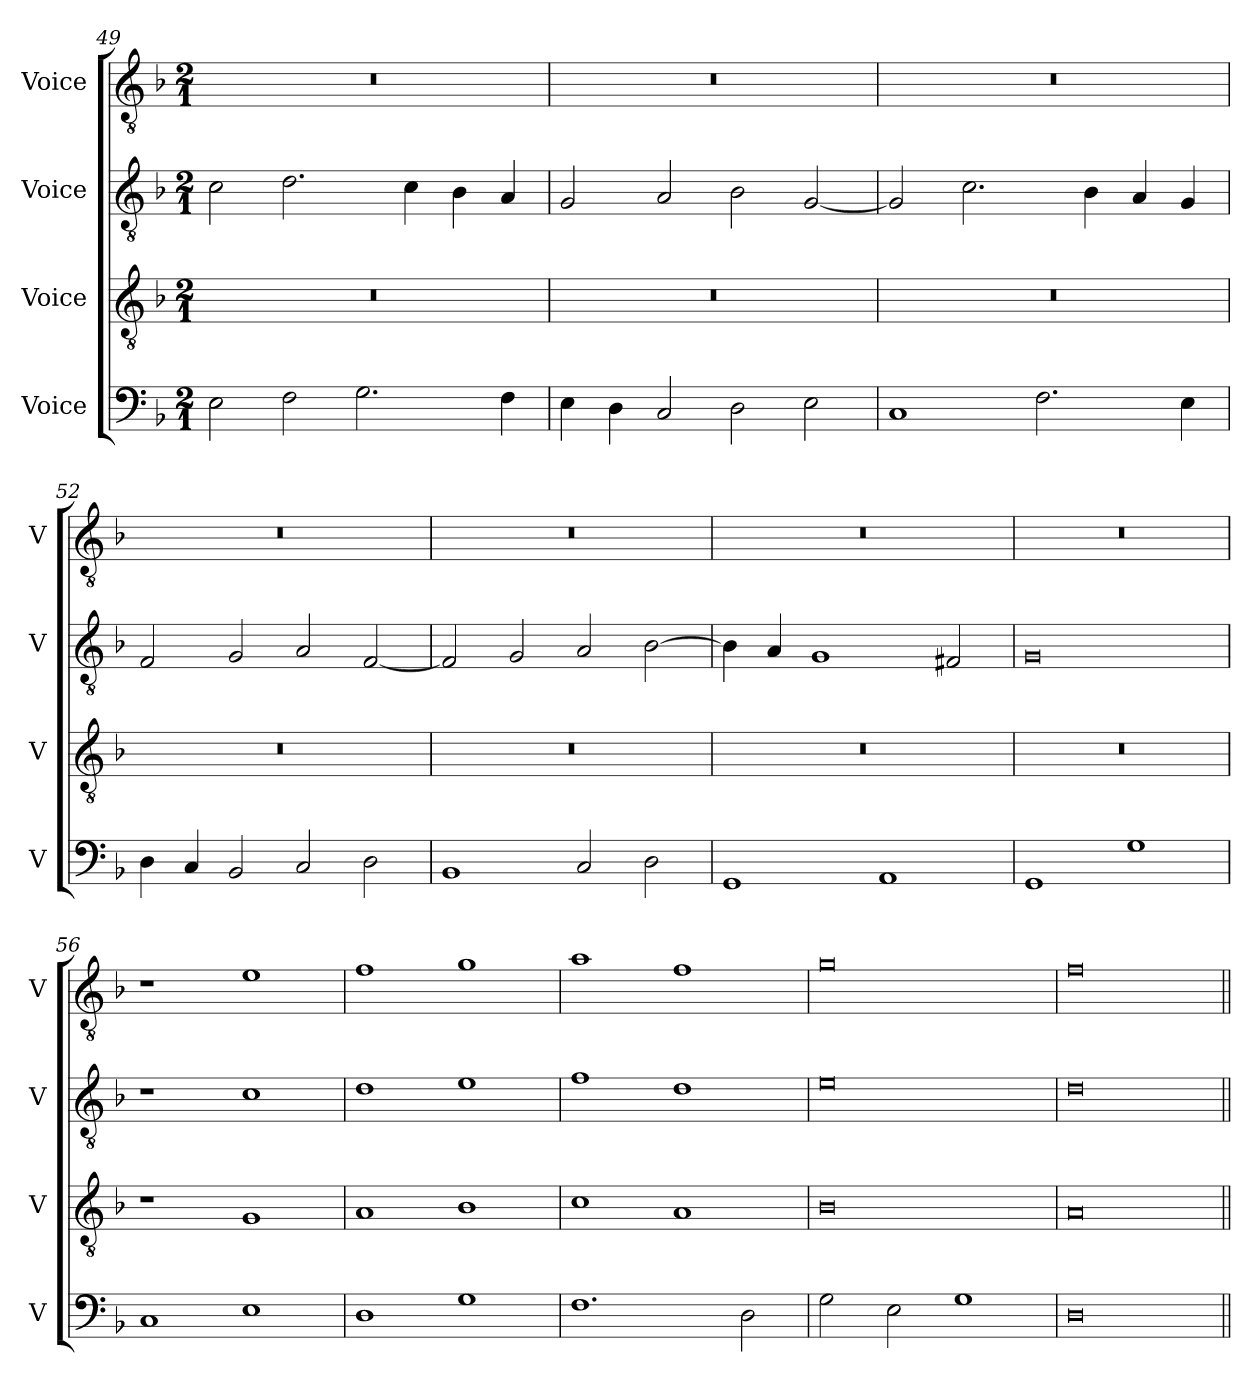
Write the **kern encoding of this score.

**kern	**kern	**kern	**kern
*part4	*part3	*part2	*part1
*staff4	*staff3	*staff2	*staff1
*I"Voice	*I"Voice	*I"Voice	*I"Voice
*I'V	*I'V	*I'V	*I'V
!!LO:PB:g=z
*clefF4	*clefGv2	*clefGv2	*clefGv2
*k[b-]	*k[b-]	*k[b-]	*k[b-]
*M2/1	*M2/1	*M2/1	*M2/1
=49	=49	=49	=49
2E\	0r	2c\	0r
2F\	.	2.d\	.
2.G\	.	.	.
.	.	4c\	.
.	.	4B-\	.
4F\	.	4A/	.
=50	=50	=50	=50
4E\	0r	2G/	0r
4D\	.	.	.
2C/	.	2A/	.
2D\	.	2B-\	.
2E\	.	[2G/	.
=51	=51	=51	=51
1C	0r	2G/]	0r
.	.	2.c\	.
2.F\	.	.	.
.	.	4B-\	.
.	.	4A/	.
4E\	.	4G/	.
!!LO:LB:g=z
=52	=52	=52	=52
4D\	0r	2F/	0r
4C/	.	.	.
2BB-/	.	2G/	.
2C/	.	2A/	.
2D\	.	[2F/	.
=53	=53	=53	=53
1BB-	0r	2F/]	0r
.	.	2G/	.
2C/	.	2A/	.
2D\	.	[2B-\	.
=54	=54	=54	=54
1GG	0r	4B-\]	0r
.	.	4A/	.
.	.	1G	.
1AA	.	.	.
.	.	2F#X/	.
=55	=55	=55	=55
1GG	0r	0G	0r
1G	.	.	.
!!LO:LB:g=z
=56	=56	=56	=56
1C	1r	1r	1r
1E	1G	1c	1e
=57	=57	=57	=57
1D	1A	1d	1f
1G	1B-	1e	1g
=58	=58	=58	=58
1.F	1c	1f	1a
.	1A	1d	1f
2D\	.	.	.
=59	=59	=59	=59
2G\	0B-	0e	0g
2E\	.	.	.
1G	.	.	.
=60	=60	=60	=60
0D	0A	0d	0f
=||	=||	=||	=||
*-	*-	*-	*-
